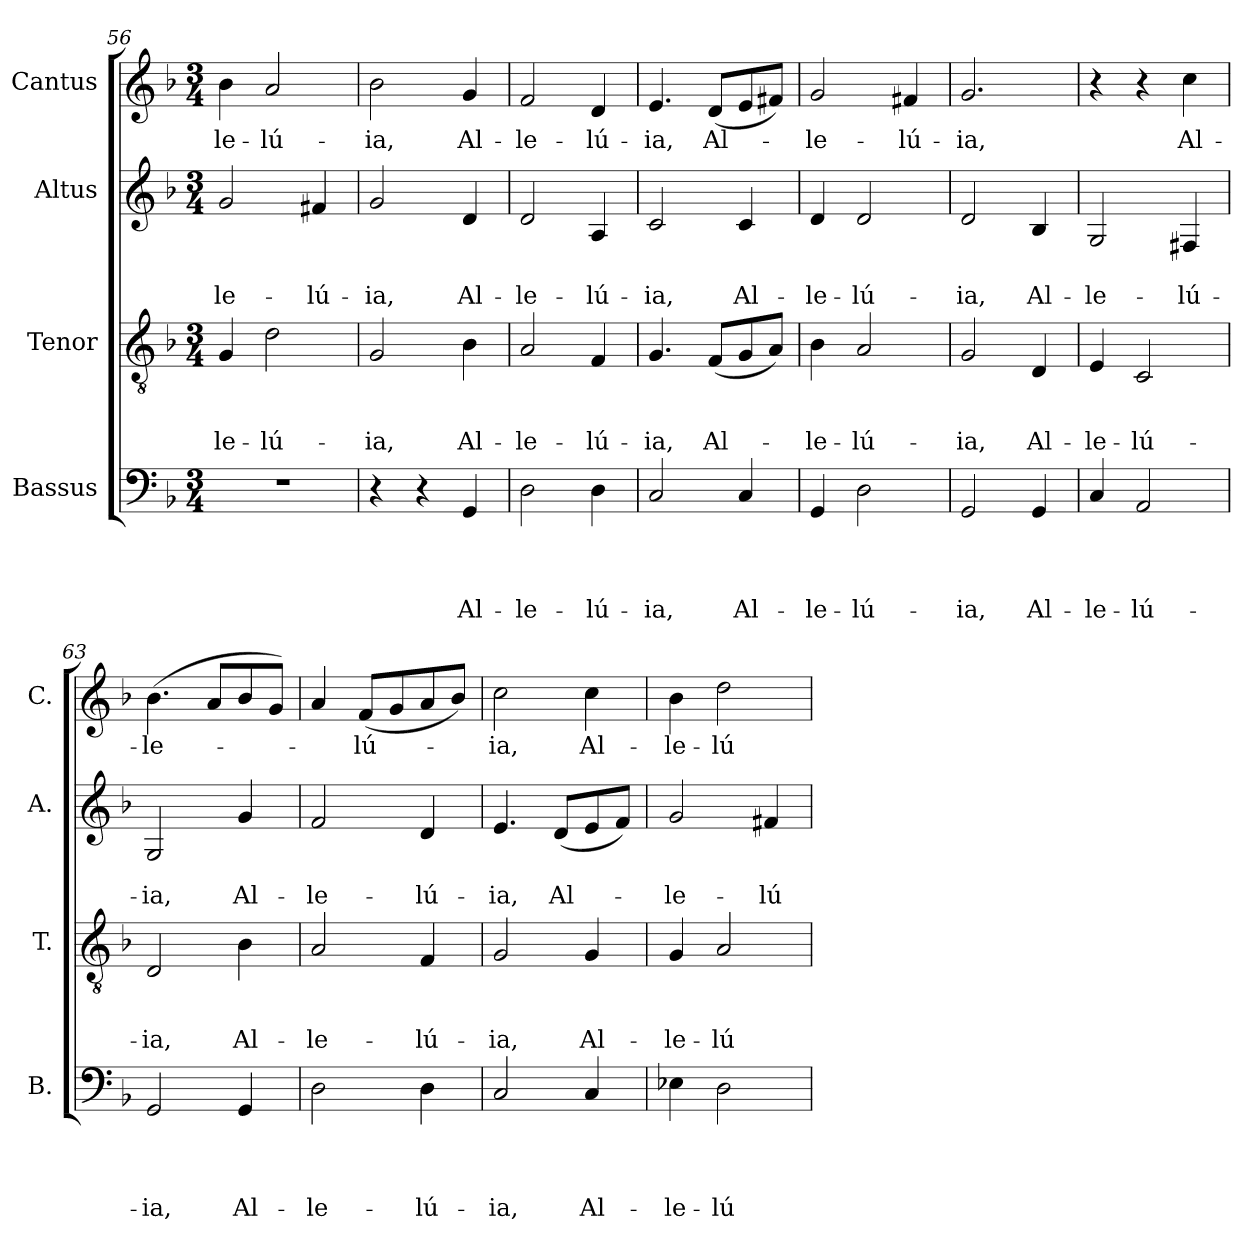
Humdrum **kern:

**kern	**text	**text	**text	**text	**kern	**text	**text	**text	**kern	**text	**text	**kern	**text
*part4	*part4	*part4	*part4	*part4	*part3	*part3	*part3	*part3	*part2	*part2	*part2	*part1	*part1
*staff4	*staff4	*staff4	*staff4	*staff4	*staff3	*staff3	*staff3	*staff3	*staff2	*staff2	*staff2	*staff1	*staff1
*I"Bassus	*	*	*	*	*I"Tenor	*	*	*	*I"Altus	*	*	*I"Cantus	*
*I'B.	*	*	*	*	*I'T.	*	*	*	*I'A.	*	*	*I'C.	*
*clefF4	*	*	*	*	*clefGv2	*	*	*	*clefG2	*	*	*clefG2	*
*k[b-]	*	*	*	*	*k[b-]	*	*	*	*k[b-]	*	*	*k[b-]	*
*F:	*	*	*	*	*F:	*	*	*	*F:	*	*	*F:	*
*M3/4	*	*	*	*	*M3/4	*	*	*	*M3/4	*	*	*M3/4	*
=56	=56	=56	=56	=56	=56	=56	=56	=56	=56	=56	=56	=56	=56
!LO:N:vis=1	!	!	!	!	!	!	!	!LO:LY:b	!	!	!LO:LY:b	!	!LO:LY:b
2.r	.	.	.	.	4G/	.	.	-le-	2g/	.	-le-	4b-\	-le-
!	!	!	!	!	!	!	!	!LO:LY:b	!	!	!	!	!LO:LY:b
.	.	.	.	.	2d\	.	.	-lú-	.	.	.	2a/	-lú-
!	!	!	!	!	!	!	!	!	!	!	!LO:LY:b	!	!
.	.	.	.	.	.	.	.	.	4f#X/	.	-lú-	.	.
=57	=57	=57	=57	=57	=57	=57	=57	=57	=57	=57	=57	=57	=57
!	!	!	!	!	!	!	!	!LO:LY:b	!	!	!LO:LY:b	!	!LO:LY:b
4r	.	.	.	.	2G/	.	.	-ia,	2g/	.	-ia,	2b-\	-ia,
4r	.	.	.	.	.	.	.	.	.	.	.	.	.
!	!	!	!	!LO:LY:b	!	!	!	!LO:LY:b	!	!	!LO:LY:b	!	!LO:LY:b
4GG/	.	.	.	Al-	4B-\	.	.	Al-	4d/	.	Al-	4g/	Al-
=58	=58	=58	=58	=58	=58	=58	=58	=58	=58	=58	=58	=58	=58
!	!	!	!	!LO:LY:b	!	!	!	!LO:LY:b	!	!	!LO:LY:b	!	!LO:LY:b
2D\	.	.	.	-le-	2A/	.	.	-le-	2d/	.	-le-	2f/	-le-
!	!	!	!	!LO:LY:b	!	!	!	!LO:LY:b	!	!	!LO:LY:b	!	!LO:LY:b
4D\	.	.	.	-lú-	4F/	.	.	-lú-	4A/	.	-lú-	4d/	-lú-
=59	=59	=59	=59	=59	=59	=59	=59	=59	=59	=59	=59	=59	=59
!	!	!	!	!LO:LY:b	!	!	!	!LO:LY:b	!	!	!LO:LY:b	!	!LO:LY:b
2C/	.	.	.	-ia,	4.G/	.	.	-ia,	2c/	.	-ia,	4.e/	-ia,
!	!	!	!	!	!	!	!	!LO:LY:b	!	!	!	!	!LO:LY:b
.	.	.	.	.	(<8F/L	.	.	Al-	.	.	.	(<8d/L	Al-
!	!	!	!	!LO:LY:b	!	!	!	!	!	!	!LO:LY:b	!	!
4C/	.	.	.	Al-	8G/	.	.	.	4c/	.	Al-	8e/	.
.	.	.	.	.	8A/J)	.	.	.	.	.	.	8f#X/J)	.
=60	=60	=60	=60	=60	=60	=60	=60	=60	=60	=60	=60	=60	=60
!	!	!	!	!LO:LY:b	!	!	!	!LO:LY:b	!	!	!LO:LY:b	!	!LO:LY:b
4GG/	.	.	.	-le-	4B-\	.	.	-le-	4d/	.	-le-	2g/	-le-
!	!	!	!	!LO:LY:b	!	!	!	!LO:LY:b	!	!	!LO:LY:b	!	!
2D\	.	.	.	-lú-	2A/	.	.	-lú-	2d/	.	-lú-	.	.
!	!	!	!	!	!	!	!	!	!	!	!	!	!LO:LY:b
.	.	.	.	.	.	.	.	.	.	.	.	4f#X/	-lú-
=61	=61	=61	=61	=61	=61	=61	=61	=61	=61	=61	=61	=61	=61
!	!	!	!	!LO:LY:b	!	!	!	!LO:LY:b	!	!	!LO:LY:b	!	!LO:LY:b
2GG/	.	.	.	-ia,	2G/	.	.	-ia,	2d/	.	-ia,	2.g/	-ia,
!	!	!	!	!LO:LY:b	!	!	!	!LO:LY:b	!	!	!LO:LY:b	!	!
4GG/	.	.	.	Al-	4D/	.	.	Al-	4B-/	.	Al-	.	.
=62	=62	=62	=62	=62	=62	=62	=62	=62	=62	=62	=62	=62	=62
!	!	!	!	!LO:LY:b	!	!	!	!LO:LY:b	!	!	!LO:LY:b	!	!
4C/	.	.	.	-le-	4E/	.	.	-le-	2G/	.	-le-	4r	.
!	!	!	!	!LO:LY:b	!	!	!	!LO:LY:b	!	!	!	!	!
2AA/	.	.	.	-lú-	2C/	.	.	-lú-	.	.	.	4r	.
!	!	!	!	!	!	!	!	!	!	!	!LO:LY:b	!	!LO:LY:b
.	.	.	.	.	.	.	.	.	4F#X/	.	-lú-	4cc\	Al-
=63	=63	=63	=63	=63	=63	=63	=63	=63	=63	=63	=63	=63	=63
!	!	!	!	!LO:LY:b	!	!	!	!LO:LY:b	!	!	!LO:LY:b	!	!LO:LY:b
2GG/	.	.	.	-ia,	2D/	.	.	-ia,	2G/	.	-ia,	(>4.b-\	-le-
.	.	.	.	.	.	.	.	.	.	.	.	8a/L	.
!	!	!	!	!LO:LY:b	!	!	!	!LO:LY:b	!	!	!LO:LY:b	!	!
4GG/	.	.	.	Al-	4B-\	.	.	Al-	4g/	.	Al-	8b-/	.
.	.	.	.	.	.	.	.	.	.	.	.	8g/J)	.
!!LO:LB:g=z
=64	=64	=64	=64	=64	=64	=64	=64	=64	=64	=64	=64	=64	=64
!	!	!	!	!LO:LY:b	!	!	!	!LO:LY:b	!	!	!LO:LY:b	!	!
2D\	.	.	.	-le-	2A/	.	.	-le-	2f/	.	-le-	4a/	.
!	!	!	!	!	!	!	!	!	!	!	!	!	!LO:LY:b
.	.	.	.	.	.	.	.	.	.	.	.	(<8f/L	-lú-
.	.	.	.	.	.	.	.	.	.	.	.	8g/	.
!	!	!	!	!LO:LY:b	!	!	!	!LO:LY:b	!	!	!LO:LY:b	!	!
4D\	.	.	.	-lú-	4F/	.	.	-lú-	4d/	.	-lú-	8a/	.
.	.	.	.	.	.	.	.	.	.	.	.	8b-/J)	.
=65	=65	=65	=65	=65	=65	=65	=65	=65	=65	=65	=65	=65	=65
!	!	!	!	!LO:LY:b	!	!	!	!LO:LY:b	!	!	!LO:LY:b	!	!LO:LY:b
2C/	.	.	.	-ia,	2G/	.	.	-ia,	4.e/	.	-ia,	2cc\	-ia,
!	!	!	!	!	!	!	!	!	!	!	!LO:LY:b	!	!
.	.	.	.	.	.	.	.	.	(<8d/L	.	Al-	.	.
!	!	!	!	!LO:LY:b	!	!	!	!LO:LY:b	!	!	!	!	!LO:LY:b
4C/	.	.	.	Al-	4G/	.	.	Al-	8e/	.	.	4cc\	Al-
.	.	.	.	.	.	.	.	.	8f/J)	.	.	.	.
=66	=66	=66	=66	=66	=66	=66	=66	=66	=66	=66	=66	=66	=66
!	!	!	!	!LO:LY:b	!	!	!	!LO:LY:b	!	!	!LO:LY:b	!	!LO:LY:b
4E-X\	.	.	.	-le-	4G/	.	.	-le-	2g/	.	-le-	4b-\	-le-
!	!	!	!	!LO:LY:b	!	!	!	!LO:LY:b	!	!	!	!	!LO:LY:b
2D\	.	.	.	-lú-	2A/	.	.	-lú-	.	.	.	2dd\	-lú-
!	!	!	!	!	!	!	!	!	!	!	!LO:LY:b	!	!
.	.	.	.	.	.	.	.	.	4f#X/	.	-lú-	.	.
=	=	=	=	=	=	=	=	=	=	=	=	=	=
*-	*-	*-	*-	*-	*-	*-	*-	*-	*-	*-	*-	*-	*-
